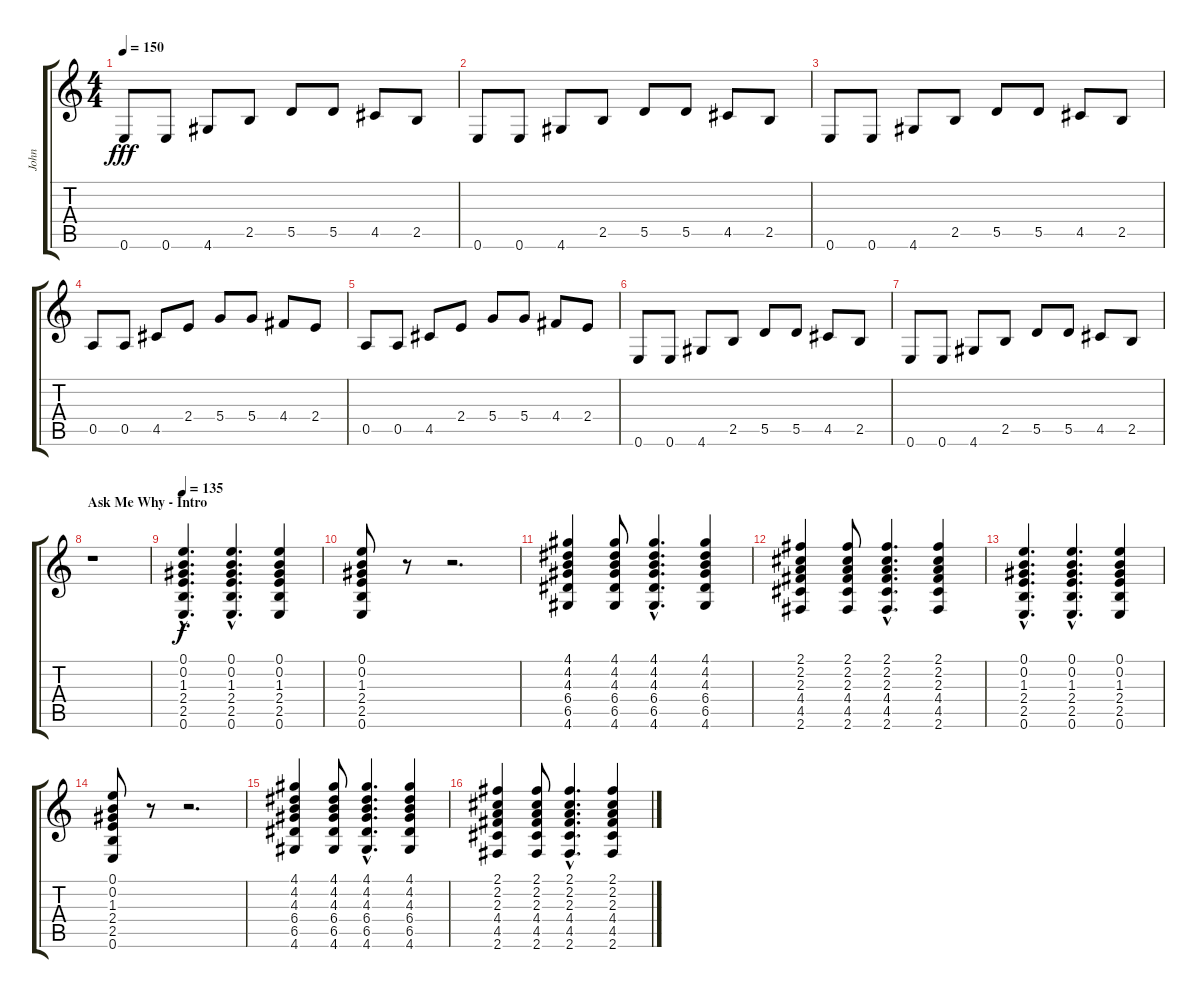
\track ("John" "John") {instrument electricguitarmuted}
\staff {score tabs}
\tuning (E4 B3 G3 D3 A2 E2) {hide}
\ts (4 4)
\tempo 150
\clef g2
\ks c
0.6.8{dy fff} 0.6.8 4.6.8 2.5.8 5.5.8 5.5.8 4.5.8 2.5.8 |
0.6.8 0.6.8 4.6.8 2.5.8 5.5.8 5.5.8 4.5.8 2.5.8 |
0.6.8 0.6.8 4.6.8 2.5.8 5.5.8 5.5.8 4.5.8 2.5.8 |
0.5.8 0.5.8 4.5.8 2.4.8 5.4.8 5.4.8 4.4.8 2.4.8 |
0.5.8 0.5.8 4.5.8 2.4.8 5.4.8 5.4.8 4.4.8 2.4.8 |
0.6.8 0.6.8 4.6.8 2.5.8 5.5.8 5.5.8 4.5.8 2.5.8 |
0.6.8 0.6.8 4.6.8 2.5.8 5.5.8 5.5.8 4.5.8 2.5.8 |
\section ("" "Ask Me Why - Intro")
r.1{volume 13 instrument acousticguitarsteel} |
\tempo 135
(0.1{hac} 0.2{hac} 1.3{hac} 2.4{hac} 2.5{hac} 0.6{hac}).4{d dy f} (0.1{hac} 0.2{hac} 1.3{hac} 2.4{hac} 2.5{hac} 0.6{hac}).4{d} (0.1 0.2 1.3 2.4 2.5 0.6).4 |
(0.1 0.2 1.3 2.4 2.5 0.6).8 r.8 r.2{d} |
(4.1 4.2 4.3 6.4 6.5 4.6).4 (4.1 4.2 4.3 6.4 6.5 4.6).8 (4.1{hac} 4.2{hac} 4.3{hac} 6.4{hac} 6.5{hac} 4.6{hac}).4{d} (4.1 4.2 4.3 6.4 6.5 4.6).4 |
(2.1 2.2 2.3 4.4 4.5 2.6).4 (2.1 2.2 2.3 4.4 4.5 2.6).8 (2.1{hac} 2.2{hac} 2.3{hac} 4.4{hac} 4.5{hac} 2.6{hac}).4{d} (2.1 2.2 2.3 4.4 4.5 2.6).4 |
(0.1{hac} 0.2{hac} 1.3{hac} 2.4{hac} 2.5{hac} 0.6{hac}).4{d} (0.1{hac} 0.2{hac} 1.3{hac} 2.4{hac} 2.5{hac} 0.6{hac}).4{d} (0.1 0.2 1.3 2.4 2.5 0.6).4 |
(0.1 0.2 1.3 2.4 2.5 0.6).8 r.8 r.2{d} |
(4.1 4.2 4.3 6.4 6.5 4.6).4 (4.1 4.2 4.3 6.4 6.5 4.6).8 (4.1{hac} 4.2{hac} 4.3{hac} 6.4{hac} 6.5{hac} 4.6{hac}).4{d} (4.1 4.2 4.3 6.4 6.5 4.6).4 |
(2.1 2.2 2.3 4.4 4.5 2.6).4 (2.1 2.2 2.3 4.4 4.5 2.6).8 (2.1{hac} 2.2{hac} 2.3{hac} 4.4{hac} 4.5{hac} 2.6{hac}).4{d} (2.1 2.2 2.3 4.4 4.5 2.6).4
